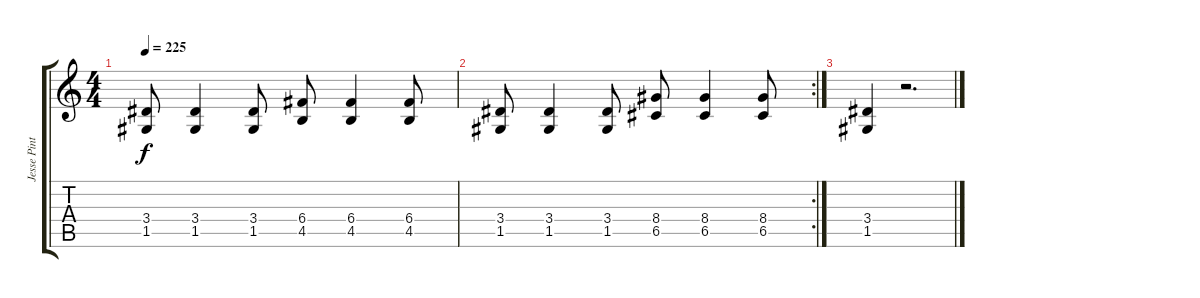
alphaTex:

\track ("Jesse Pintado - Guitar" "Jesse Pint") {instrument distortionguitar}
\staff {score tabs}
\tuning (D4 A3 F3 C3 G2 D2) {hide}
\ts (4 4)
\tempo 225
\clef g2
\ks c
(3.4 1.5).8{dy f} (3.4 1.5).4 (3.4 1.5).8 (6.4 4.5).8 (6.4 4.5).4 (6.4 4.5).8 |
\rc 2
(3.4 1.5).8 (3.4 1.5).4 (3.4 1.5).8 (8.4 6.5).8 (8.4 6.5).4 (8.4 6.5).8 |
(3.4 1.5).4 r.2{d}
